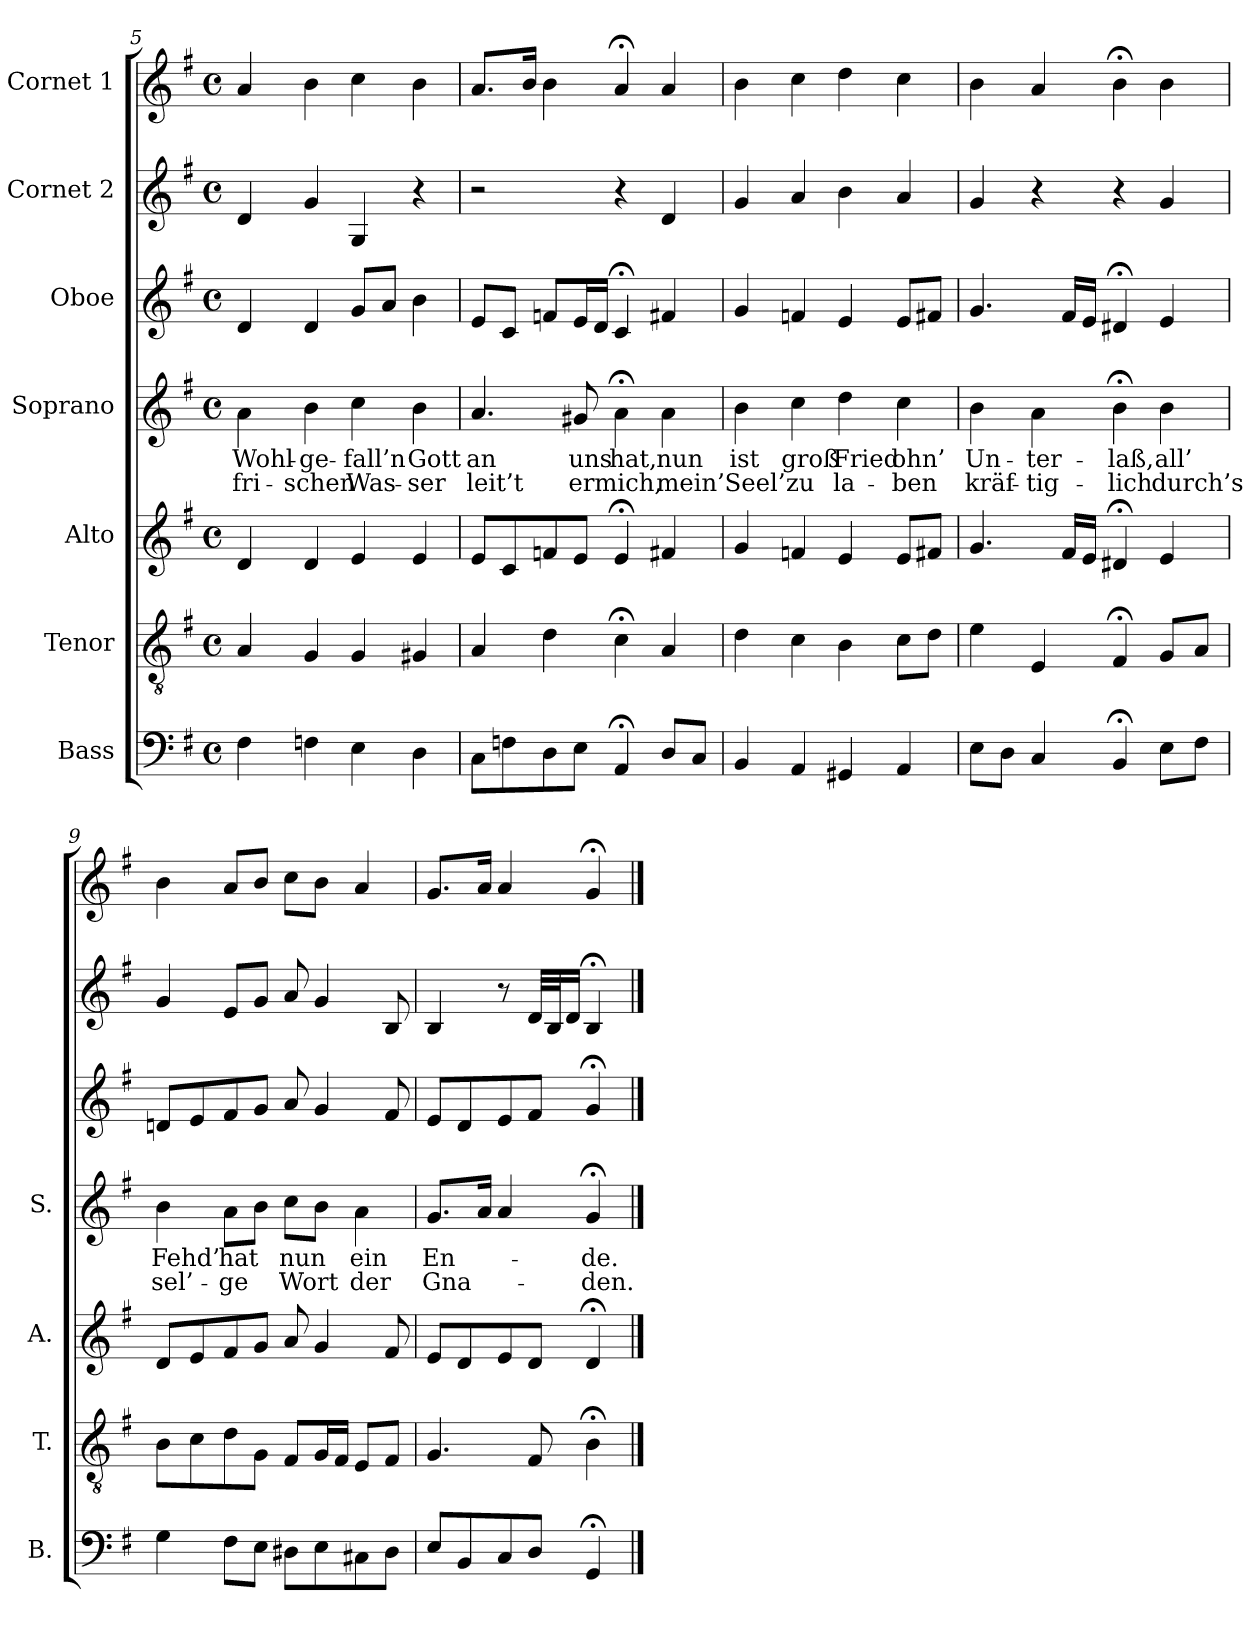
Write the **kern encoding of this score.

**kern	**kern	**kern	**kern	**text	**text	**kern	**kern	**kern
*part7	*part6	*part5	*part4	*part4	*part4	*part3	*part2	*part1
*staff7	*staff6	*staff5	*staff4	*staff4	*staff4	*staff3	*staff2	*staff1
*I"Bass	*I"Tenor	*I"Alto	*I"Soprano	*	*	*I"Oboe	*I"Cornet 2	*I"Cornet 1
*I'B.	*I'T.	*I'A.	*I'S.	*	*	*	*	*
*clefF4	*clefGv2	*clefG2	*clefG2	*	*	*clefG2	*clefG2	*clefG2
*k[f#]	*k[f#]	*k[f#]	*k[f#]	*	*	*k[f#]	*k[f#]	*k[f#]
*G:	*G:	*G:	*G:	*	*	*G:	*G:	*G:
*M4/4	*M4/4	*M4/4	*M4/4	*	*	*M4/4	*M4/4	*M4/4
*met(c)	*met(c)	*met(c)	*met(c)	*	*	*met(c)	*met(c)	*met(c)
=5	=5	=5	=5	=5	=5	=5	=5	=5
4F#\	4A/	4d/	4a\	Wohl-	fri-	4d/	4d/	4a/
4Fn\	4G/	4d/	4b\	-ge-	-schen	4d/	4g/	4b\
4E\	4G/	4e/	4cc\	-fall’n	Was-	8g/L	4G/	4cc\
.	.	.	.	.	.	8a/J	.	.
4D\	4G#X/	4e/	4b\	Gott	-ser	4b\	4r	4b\
=6	=6	=6	=6	=6	=6	=6	=6	=6
8C\L	4A/	8e/L	4.a/	an	leit’t	8e/L	2r	8.a/L
8Fn\	.	8c/	.	.	.	8c/J	.	.
.	.	.	.	.	.	.	.	16b/Jk
8D\	4d\	8fn/	.	.	.	8fn/L	.	4b\
8E\J	.	8e/J	8g#X/	uns	er	16e/L	.	.
.	.	.	.	.	.	16d/JJ	.	.
4AA;</	4c;<\	4e;</	4a;<\	hat,	mich,	4c;</	4r	4a;</
8D/L	4A/	4f#X/	4a\	nun	mein’	4f#X/	4d/	4a/
8C/J	.	.	.	.	.	.	.	.
=7	=7	=7	=7	=7	=7	=7	=7	=7
4BB/	4d\	4g/	4b\	ist	Seel’	4g/	4g/	4b\
4AA/	4c\	4fn/	4cc\	groß	zu	4fn/	4a/	4cc\
4GG#X/	4B\	4e/	4dd\	Fried	la-	4e/	4b\	4dd\
4AA/	8c\L	8e/L	4cc\	ohn’	-ben	8e/L	4a/	4cc\
.	8d\J	8f#X/J	.	.	.	8f#X/J	.	.
!!LO:PB:g=z
=8	=8	=8	=8	=8	=8	=8	=8	=8
8E\L	4e\	4.g/	4b\	Un-	kräf-	4.g/	4g/	4b\
8D\J	.	.	.	.	.	.	.	.
4C/	4E/	.	4a\	-ter-	-tig-	.	4r	4a/
.	.	16f#/LL	.	.	.	16f#/LL	.	.
.	.	16e/JJ	.	.	.	16e/JJ	.	.
4BB;</	4F#;</	4d#X;</	4b;<\	-laß,	-lich	4d#X;</	4r	4b;<\
8E\L	8G/L	4e/	4b\	all’	durch’s	4e/	4g/	4b\
8F#\J	8A/J	.	.	.	.	.	.	.
=9	=9	=9	=9	=9	=9	=9	=9	=9
4G\	8B\L	8d/L	4b\	Fehd’	sel’-	8dn/L	4g/	4b\
.	8c\	8e/	.	.	.	8e/	.	.
8F#\L	8d\	8f#/	8a\L	hat	-ge	8f#/	8e/L	8a/L
8E\J	8G\J	8g/J	8b\J	.	.	8g/J	8g/J	8b/J
8D#X\L	8F#/L	8a/	8cc\L	nun	Wort	8a/	8a/	8cc\L
8E\	16G/L	4g/	8b\J	.	.	4g/	4g/	8b\J
.	16F#/JJ	.	.	.	.	.	.	.
8C#X\	8E/L	.	4a\	ein	der	.	.	4a/
8D#\J	8F#/J	8f#/	.	.	.	8f#/	8B/	.
=10	=10	=10	=10	=10	=10	=10	=10	=10
8E/L	4.G/	8e/L	8.g/L	En-	Gna-	8e/L	4B/	8.g/L
8BB/	.	8d/	.	.	.	8d/	.	.
.	.	.	16a/Jk	.	.	.	.	16a/Jk
8C/	.	8e/	4a/	.	.	8e/	8r	4a/
8D/J	8F#/	8d/J	.	.	.	8f#/J	32d/LLL	.
.	.	.	.	.	.	.	32B/J	.
.	.	.	.	.	.	.	16d/JJ	.
4GG;</	4B;<\	4d;</	4g;</	-de.	-den.	4g;</	4B;</	4g;</
==	==	==	==	==	==	==	==	==
*-	*-	*-	*-	*-	*-	*-	*-	*-
